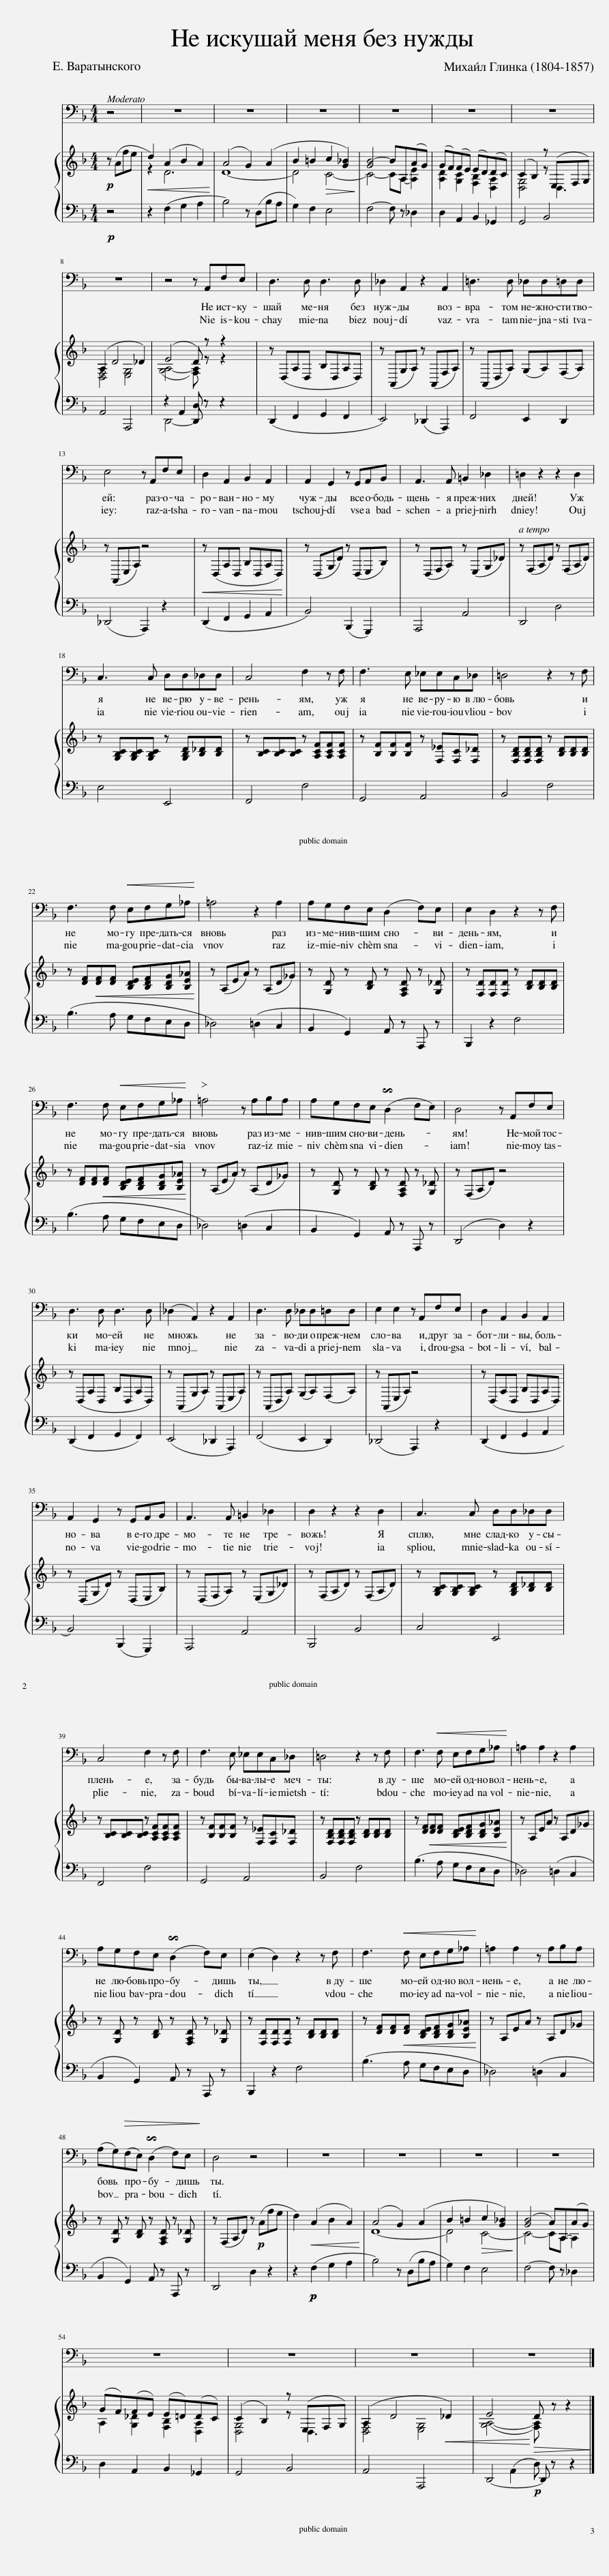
X:1
%%score 1 { ( 2 3 ) | ( 4 5 ) }
L:1/8
Q:1/4=86
M:4/4
I:linebreak $
K:F
V:1 bass
V:2 treble
V:3 treble
V:4 bass
V:5 bass
V:1
 z4 |[Q:1/4=92] z8 | z8 | z8 | z8 | %5
 z8 | z8 |$ z8 | z4[Q:1/4=86] z A,,F,E, |[Q:1/4=92] D,3 D, D,3 D, | %10
 _D,2 A,,2 z2 A,,2 | =D,3 D, _D,D,=D,D, |$ E,4[Q:1/4=86] z A,,F,E, |[Q:1/4=92] D,2 A,,2 B,,2 A,,2 | A,,2 G,,2 z G,,A,,B,, | %15
 A,,3 A,, =B,,2 _D,2 | =D,2 z2 z2 D,2 |$ C,3 C, D,D,_D,D, | C,4 F,2 z F, | F,3 E, _E,E,C,_D, | %20
 =D,4 z2 z F, |$ F,3 F,!<(! E,F,G,_A,!<)! | =A,4 z2 A,2 |[Q:1/4=86] A,G,F,E,[Q:1/4=76] (D,2 F,)E, |[Q:1/4=92] E,2 D,2 z2 z F, |$ %25
 F,3 F,!<(! E,F,G,_A,!<)! |!>(! =A,4 z A,B,A,!>)! |[Q:1/4=86] A,G,F,E,[Q:1/4=76] (!invertedturn!D,2 F,E,) |[Q:1/4=92] D,4[Q:1/4=86] z A,,F,E, |$[Q:1/4=92] D,3 D, D,3 D, | %30
 (_D,2 A,,2) z2 A,,2 | D,3 D, _D,D,=D,D, | E,2 E,2[Q:1/4=86] z A,,F,E, |[Q:1/4=92] D,2 A,,2 B,,2 A,,2 |$ A,,2 G,,2 z G,,A,,B,, | %35
 A,,3 A,, =B,,2 _D,2 | D,2 z2 z2 D,2 | C,3 C, D,D,_D,D, |$ C,4 F,2 z F, | F,3 E, _E,E,C,_D, | %40
 =D,4 z2 z F, | F,3!<(! F, E,F,G,_A,!<)! | =A,2 A,2 z2 A,2 |$[Q:1/4=86] A,G,F,E,[Q:1/4=76] (!invertedturn!D,2 F,)E, |[Q:1/4=92] (E,2 D,2) z2 z F, | %45
 F,3!<(! F, E,F,G,_A,!<)! |[Q:1/4=86] =A,2 A,2 z A,B,A, |$[Q:1/4=82] (A,G,)!>(!(F,E,)[Q:1/4=76] (!invertedturn!D,2 F,)E,!>)! |[Q:1/4=86] D,4 z4 |[Q:1/4=92] z8 | %50
 z8 | z8 | z8 |$ z8 | z8[Q:1/4=86] | %55
 z8 | z8 |] %57
V:2
!p! z (Afe |!<(! d2) (A2 B2 A2)!<)! | (A4 G2) (A2 | B2 =B2!>(! c2 [G_B]2)!>)! | [GB-]4 BA,-(AG) | %5
 (GF)(FE) (ED)(DC) | (C2 B,2) z (E,F,G,) |$ (A,2 D4 _D2) | (E4 D) z z2 | z (D,A,D, B,D,A,D,) | %10
 z (A,,G,A,) z (A,,F,A,) | z (A,,D,A,) (G,A,)(F,A,) |$ z (A,,E,A,) z4 |!<(! z (D,A,D, B,D,A,D,)!<)! | z (D,G,D) z (D,E,B,) | %15
 z (D,F,A,) z (E,G,_D) | z (F,A,D) z (F,A,D) |$ z [G,B,C][G,B,C][G,B,C] z [G,B,D][B,_D][B,D] | z [B,C][B,C][B,C] z [A,CF][A,CF][A,CF] | z [B,F][B,F][B,F] z [F,_E][F,C][F,_D] | %20
 z [F,B,D][F,B,D][F,B,D] z [B,D][B,D][B,D] |$ z [DF]!<(![DF][DF] [B,DE][B,DF][B,DG][B,E_A]!<)! | z (A,EA) z (A,D_G) | z [G,D] z [B,D] z [F,A,D] z [G,_D] | z [F,D][F,D][F,D] z [B,D][B,D][B,D] |$ %25
 z [DF][DF]!<(![DF] [B,DE][B,DF][B,DG][B,E_A]!<)! | z (A,EA) z (A,D_G) | z [G,D] z [B,D] z [F,A,D] z [G,_D] | z (F,A,D) z4 |$ z (D,A,D, B,D,A,D,) | %30
 z (A,,G,A,) z (A,,E,A,) | z (A,,D,A,) (G,A,)(F,A,) | z (A,,E,A,) z4 | z (D,A,D, B,D,A,D,) |$ z (D,G,D) z (D,E,B,) | %35
 z (D,F,A,) z (E,G,_D) | z (F,A,D) z (F,A,D) | z [G,B,C][G,B,C][G,B,C] z [G,B,D][B,_D][B,D] |$ z [B,C][B,C][B,C] z [A,CF][A,CF][A,CF] | z [B,F][B,F][B,F] z [F,_E][F,C][F,_D] | %40
 z [F,B,D][F,B,D][F,B,D] z [B,D][B,D][B,D] | z [DF]!<(![DF][DF] [B,DE][B,DF][B,DG][B,E_A]!<)! | z A,EA z A,D_G |$ z [G,D] z [B,D] z [F,A,D] z [G,_D] | z [F,D][F,D][F,D] z [B,D][B,D][B,D] | %45
 z [DF][DF]!<(![DF] [B,DE][B,DF][B,DG][B,E_A]!<)! | z A,EA z A,D_G |$ z [G,D] z [B,D] z [F,A,D] z [G,_D] | z (F,A,D) z!p! (Afe | d2)!<(! (A2 B2 A2)!<)! | %50
!p! (A4 G2) (A2 | B2 =B2!>(! c2 [G_B]2)!>)! | ([GB]4 A)A,-(AG) |$ (GF)(FE) (E=D)(DC) | (C2 B,2) z (E,F,G,) | %55
 (A,2 D4!<(! _D2) | E4!<)!!>(! D!p! x x2!>)! |] %57
V:3
 x4 | z2 D6 | D8- | D4 C4- | C4- CA, [A,E]2 | %5
 [A,D]2 [G,C]2 [F,B,]2 [D,A,]2 | [D,G,]4 z D,3 |$ [D,F,]4 [E,G,]4 | ([G,A,-]4 [F,A,]) z z2 | x8 | %10
 x8 | x8 |$ x8 | x8 | x8 | %15
 x8 | x8 |$ x8 | x8 | x8 | %20
 x8 |$ x8 | x8 | x8 | x8 |$ %25
 x8 | x8 | x8 | x8 |$ x8 | %30
 x8 | x8 | x8 | x8 |$ x8 | %35
 x8 | x8 | x8 |$ x8 | x8 | %40
 x8 | x8 | x8 |$ x8 | x8 | %45
 x8 | x8 |$ x8 | x8 | x8 | %50
 D8- | D4 C4- | C4- CA, A,2 |$ A,2 [G,_D]2 [F,B,]2 [D,A,]2 | [D,G,]4 z D,3 | %55
 [D,F,]4 [E,G,]4 | ([G,A,-]4 [F,A,]) z z2 |] %57
V:4
!p! z4 | z2 (F,2 G,2 A,2 | B,4) z (D,B,A, | G,2) F,2 E,4 | F,4- F, z _D,2 | %5
 D,2 A,,2 B,,2 _G,,2 | G,,4 B,,4 |$ A,,4 A,,,4 | D,,4- D,, x x2 | (D,,2 F,,2 G,,2 F,,2 | %10
 E,,4) (_D,,2 A,,,2) | F,,4 E,,2 D,,2 |$ (_D,,4 A,,,2) z2 | (D,,2 F,,2 G,,2 A,,2 | B,,4) (B,,,2 G,,,2) | %15
 A,,,4 A,,4 | D,,4 D,4 |$ E,4 E,,4 | F,,4 F,4 | G,,4 A,,4 | %20
 B,,4 F,4 |$ (B,3 A, G,F,E,D, | _D,4) (=D,2 C,2 | B,,2 G,,2) A,, z A,,, z | B,,,2 z2 F,4 |$ %25
 (B,3 A, G,F,E,D, | _D,4) (=D,2 C,2 | B,,2 G,,2) A,, z A,,, z | (D,,4 D,2) z2 |$ (D,,2 F,,2 G,,2 F,,2) | %30
 (E,,4 _D,,2 A,,,2) | (F,,4 E,,2 D,,2) | (_D,,4 A,,,2) z2 | (D,,2 F,,2 G,,2 A,,2 |$ B,,4) (B,,,2 G,,,2) | %35
 A,,,4 A,,4 | B,,,4 B,,4 | C,4 E,,4 |$ F,,4 F,4 | G,,4 A,,4 | %40
 B,,4 F,4 | (B,3 A, G,F,E,D, | _D,4) (=D,2 C,2 |$ B,,2 G,,2) A,, z A,,, z | B,,,2 z2 F,4 | %45
 (B,3 A, G,F,E,D, | _D,4) (=D,2 C,2 |$ B,,2 G,,2) A,, z A,,, z | D,,4 D,2 z2 | z2!p!!p! (F,2 G,2 A,2 | %50
 B,4) z (D,B,A, | G,2) F,2 E,4 | F,4- F, z _D,2 |$ D,2 A,,2 B,,2 _G,,2 | G,,4 B,,4 | %55
 A,,4 A,,,4 | D,,4-!p!!p! D,,!p!!p! z z2 |] %57
V:5
 x4 | x8 | x8 | x8 | x8 | %5
 x8 | x8 |$ x8 | z2 A,,2 D, z z2 | x8 | %10
 x8 | x8 |$ x8 | x8 | x8 | %15
 x8 | x8 |$ x8 | x8 | x8 | %20
 x8 |$ x8 | x8 | x8 | x8 |$ %25
 x8 | x8 | x8 | x8 |$ x8 | %30
 x8 | x8 | x8 | x8 |$ x8 | %35
 x8 | x8 | x8 |$ x8 | x8 | %40
 x8 | x8 | x8 |$ x8 | x8 | %45
 x8 | x8 |$ x8 | x8 | x8 | %50
 x8 | x8 | x8 |$ x8 | x8 | %55
 x8 | x2!p! (A,,2 D,) x x2 |] %57
